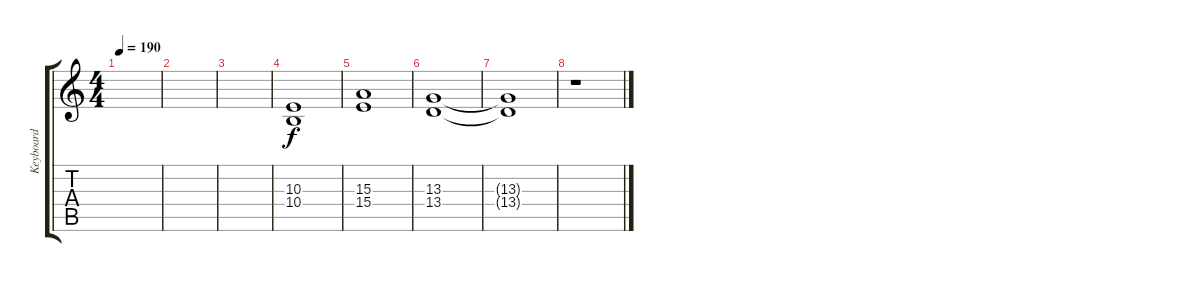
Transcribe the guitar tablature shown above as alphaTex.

\track ("Keyboard" "Keyboard") {instrument choiraahs}
\staff {score tabs}
\tuning (Eb4 Bb3 Gb3 Db3 Ab2 Eb2) {hide}
\ts (4 4)
\tempo 190
\clef g2
\ks c
|
|
|
(10.3 10.4).1{volume 10 instrument choiraahs} |
(15.3 15.4).1 |
(13.3 13.4).1 |
(13.3{t} 13.4{t}).1 |
r.1{instrument stringensemble1}
